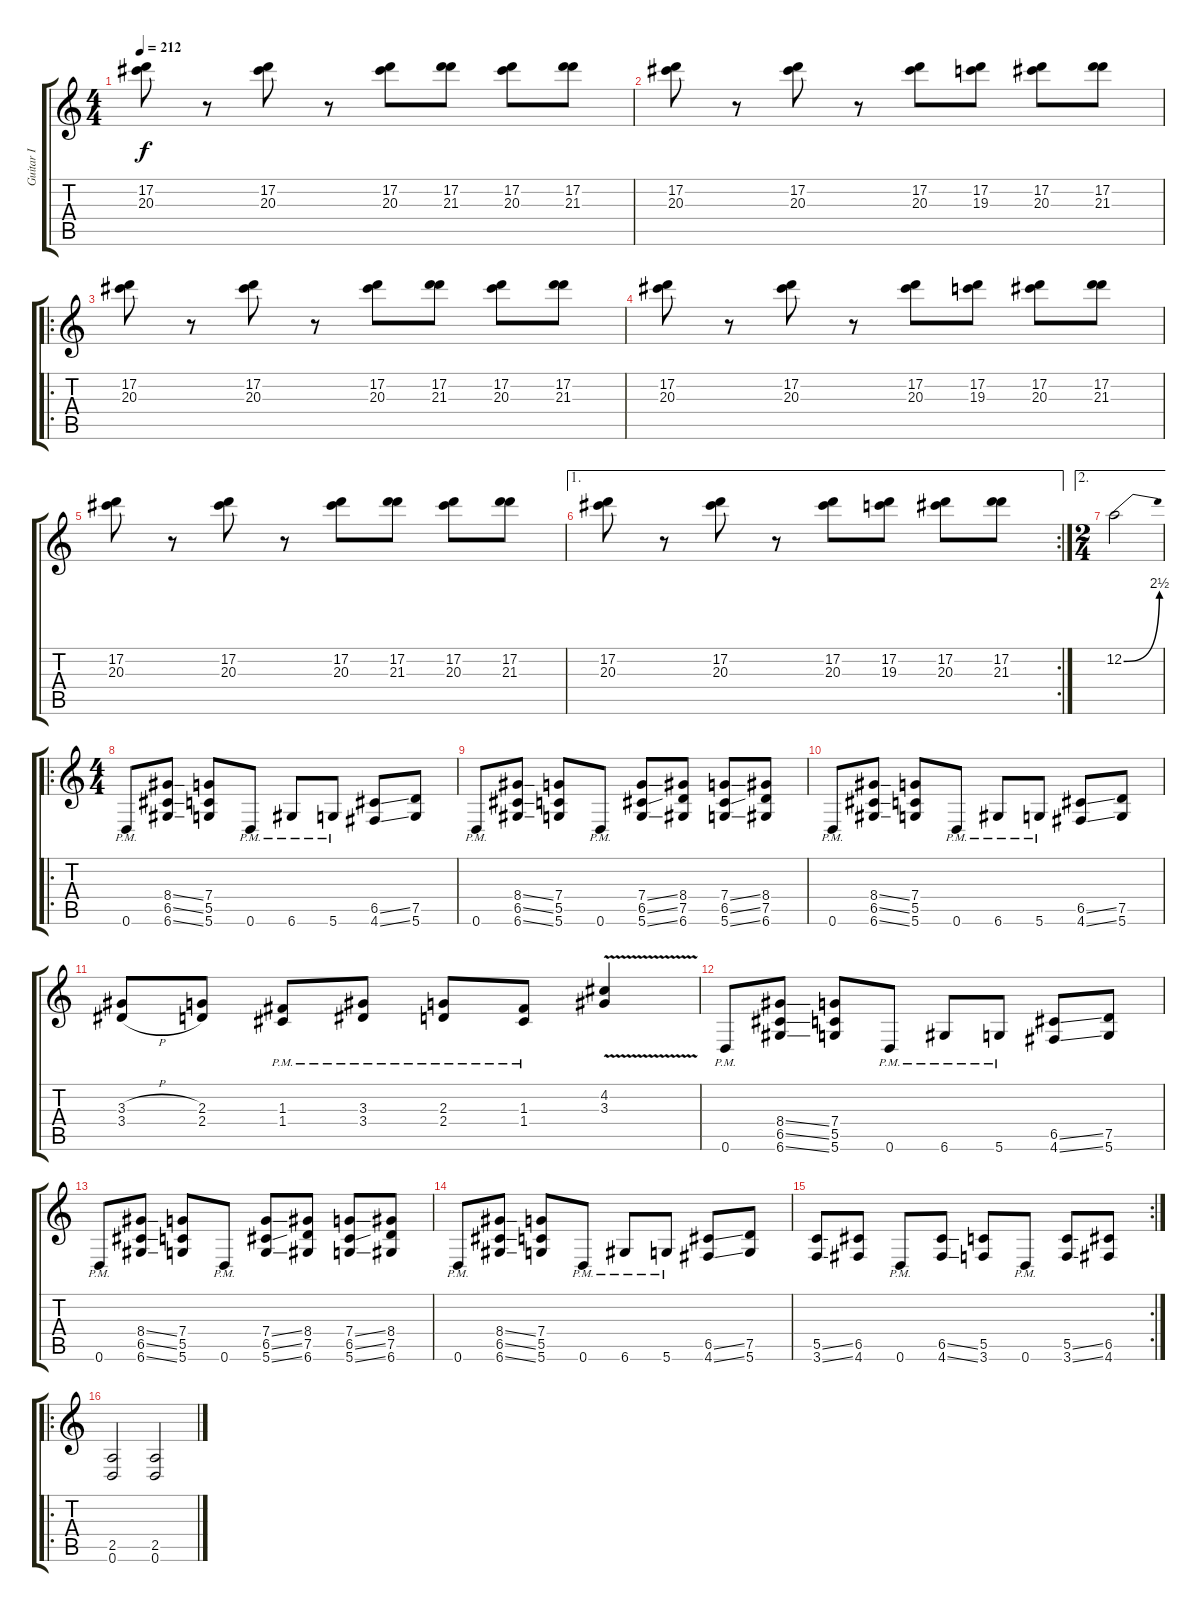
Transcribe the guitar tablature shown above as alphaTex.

\track ("Guitar I" "Guitar I") {instrument distortionguitar}
\staff {score tabs}
\tuning (D4 A3 F3 C3 G2 D2) {hide}
\ts (4 4)
\tempo 212
\clef g2
\ks c
(17.2 20.3).8{dy f instrument distortionguitar} r.8 (17.2 20.3).8 r.8 (17.2 20.3).8 (17.2 21.3).8 (17.2 20.3).8 (17.2 21.3).8 |
(17.2 20.3).8 r.8 (17.2 20.3).8 r.8 (17.2 20.3).8 (17.2 19.3).8 (17.2 20.3).8 (17.2 21.3).8 |
\ro
(17.2 20.3).8 r.8 (17.2 20.3).8 r.8 (17.2 20.3).8 (17.2 21.3).8 (17.2 20.3).8 (17.2 21.3).8 |
(17.2 20.3).8 r.8 (17.2 20.3).8 r.8 (17.2 20.3).8 (17.2 19.3).8 (17.2 20.3).8 (17.2 21.3).8 |
(17.2 20.3).8 r.8 (17.2 20.3).8 r.8 (17.2 20.3).8 (17.2 21.3).8 (17.2 20.3).8 (17.2 21.3).8 |
\ae 1
\rc 2
(17.2 20.3).8 r.8 (17.2 20.3).8 r.8 (17.2 20.3).8 (17.2 19.3).8 (17.2 20.3).8 (17.2 21.3).8 |
\ae 2
\ts (2 4)
12.2{be (bend 0 0 60 10)}.2 |
\ro
\ts (4 4)
0.6{pm}.8 (8.4{ss} 6.5{ss} 6.6{ss}).8 (7.4 5.5 5.6).8 0.6{pm}.8 6.6{pm}.8 5.6{pm}.8 (6.5{ss} 4.6{ss}).8 (7.5 5.6).8 |
0.6{pm}.8 (8.4{ss} 6.5{ss} 6.6{ss}).8 (7.4 5.5 5.6).8 0.6{pm}.8 (7.4{ss} 6.5{ss} 5.6{ss}).8 (8.4 7.5 6.6).8 (7.4{ss} 6.5{ss} 5.6{ss}).8 (8.4 7.5 6.6).8 |
0.6{pm}.8 (8.4{ss} 6.5{ss} 6.6{ss}).8 (7.4 5.5 5.6).8 0.6{pm}.8 6.6{pm}.8 5.6{pm}.8 (6.5{ss} 4.6{ss}).8 (7.5 5.6).8 |
(3.3{h} 3.4{h}).8 (2.3 2.4).8 (1.3{pm} 1.4{pm}).8 (3.3{pm} 3.4{pm}).8 (2.3{pm} 2.4{pm}).8 (1.3{pm} 1.4{pm}).8 (4.2 3.3{v}).4 |
0.6{pm}.8 (8.4{ss} 6.5{ss} 6.6{ss}).8 (7.4 5.5 5.6).8 0.6{pm}.8 6.6{pm}.8 5.6{pm}.8 (6.5{ss} 4.6{ss}).8 (7.5 5.6).8 |
0.6{pm}.8 (8.4{ss} 6.5{ss} 6.6{ss}).8 (7.4 5.5 5.6).8 0.6{pm}.8 (7.4{ss} 6.5{ss} 5.6{ss}).8 (8.4 7.5 6.6).8 (7.4{ss} 6.5{ss} 5.6{ss}).8 (8.4 7.5 6.6).8 |
0.6{pm}.8 (8.4{ss} 6.5{ss} 6.6{ss}).8 (7.4 5.5 5.6).8 0.6{pm}.8 6.6{pm}.8 5.6{pm}.8 (6.5{ss} 4.6{ss}).8 (7.5 5.6).8 |
\rc 2
(5.5{ss} 3.6{ss}).8 (6.5 4.6).8 0.6{pm}.8 (6.5{ss} 4.6{ss}).8 (5.5 3.6).8 0.6{pm}.8 (5.5{ss} 3.6{ss}).8 (6.5 4.6).8 |
\ro
(2.5 0.6).2 (2.5 0.6).2
